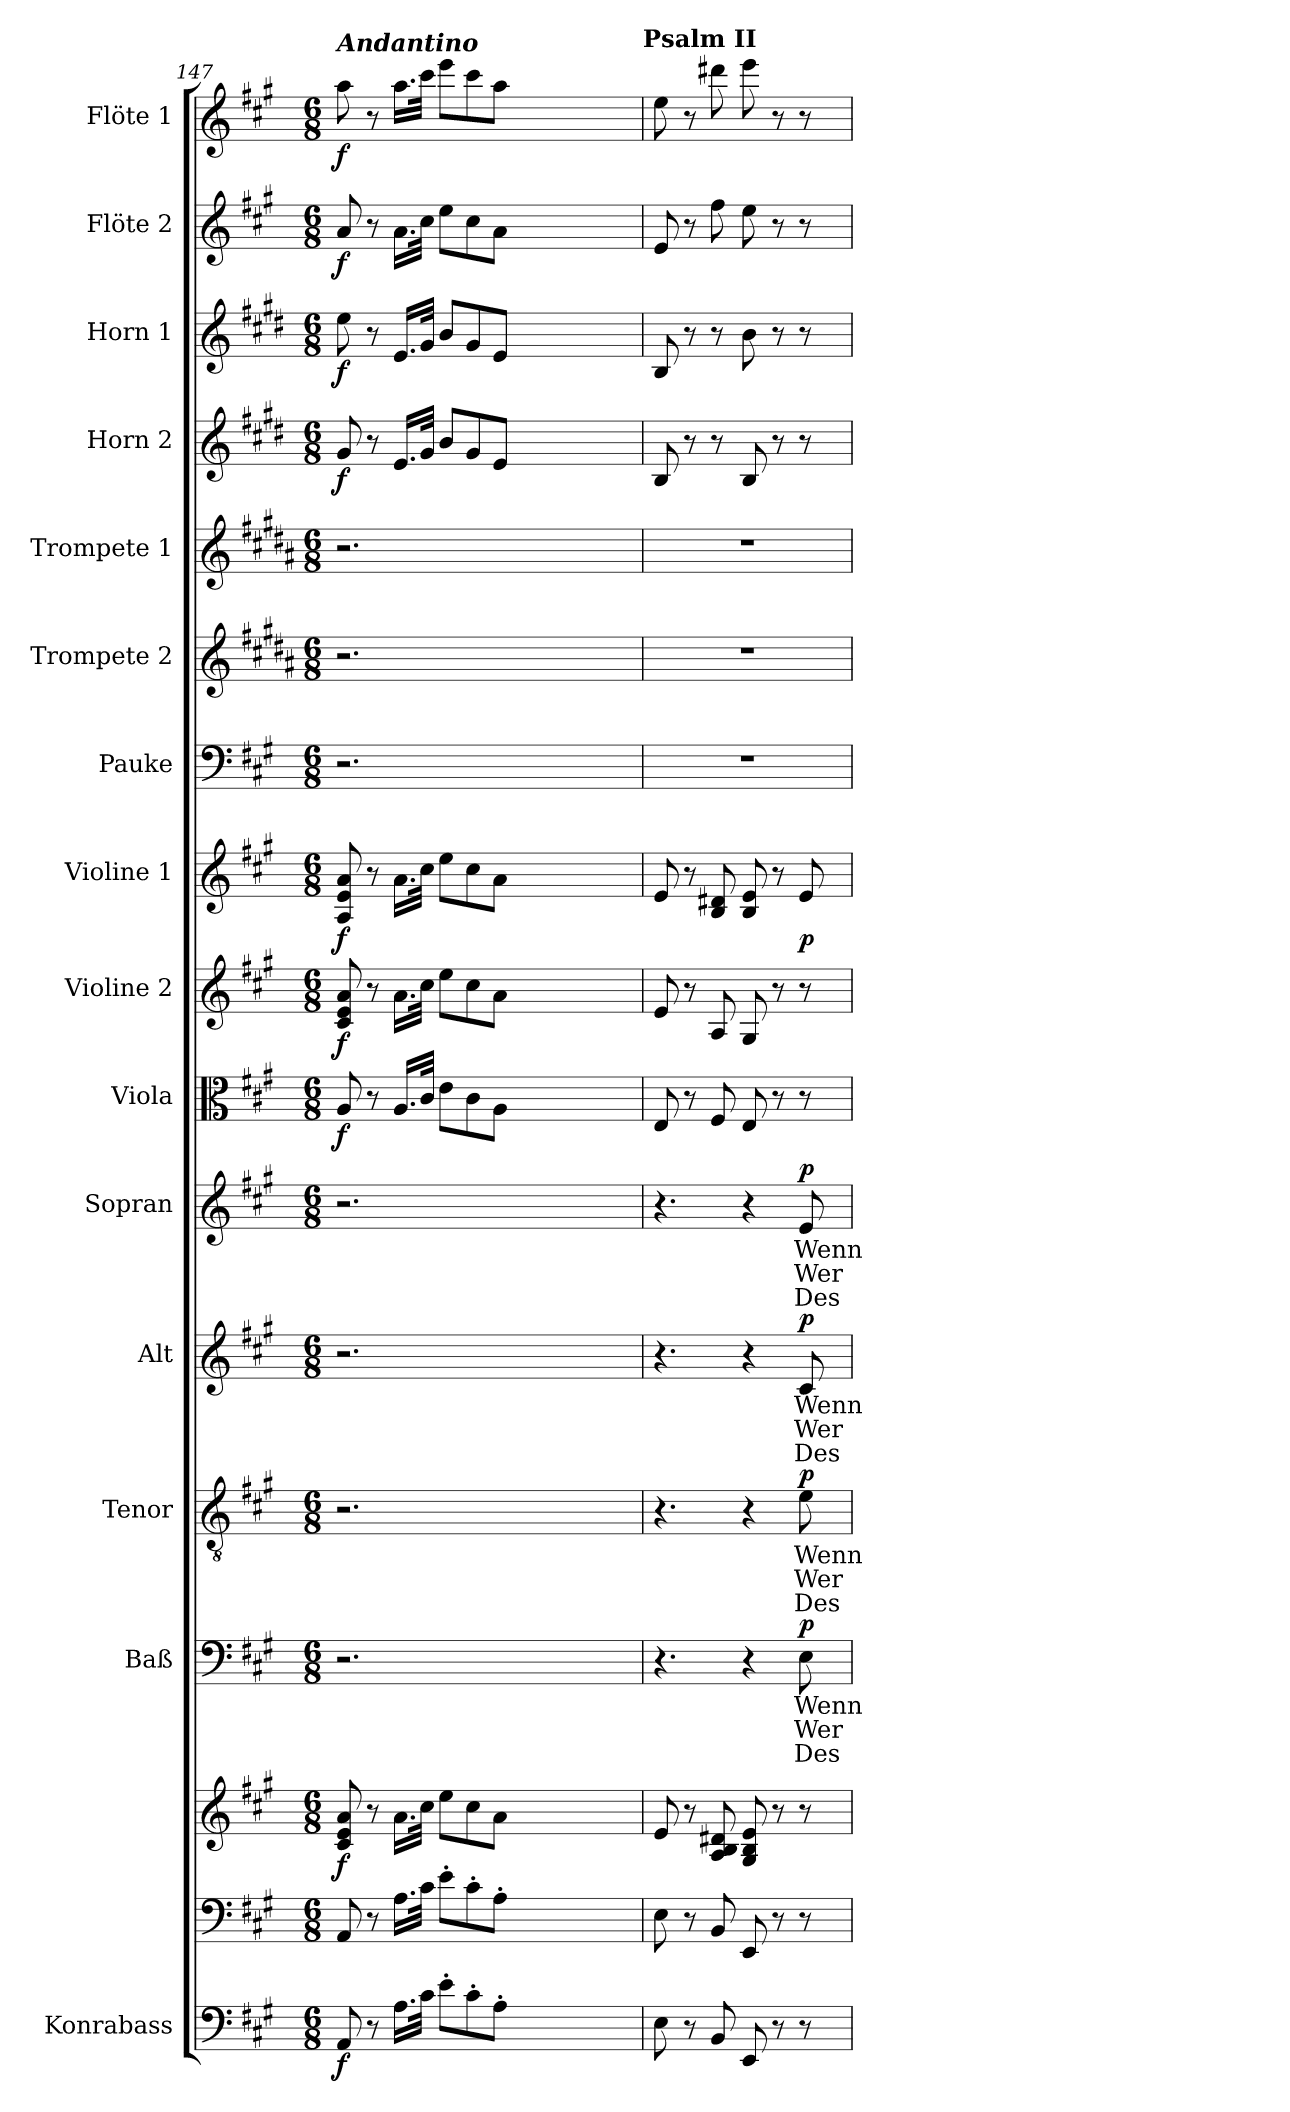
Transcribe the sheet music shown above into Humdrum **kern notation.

**kern	**dynam	**kern	**kern	**dynam	**kern	**text	**text	**text	**dynam	**kern	**text	**text	**text	**dynam	**kern	**text	**text	**text	**dynam	**kern	**text	**text	**text	**dynam	**kern	**dynam	**kern	**dynam	**kern	**dynam	**kern	**kern	**kern	**kern	**dynam	**kern	**dynam	**kern	**dynam	**kern	**dynam
*part16	*part16	*part15	*part15	*part15	*part14	*part14	*part14	*part14	*part14	*part13	*part13	*part13	*part13	*part13	*part12	*part12	*part12	*part12	*part12	*part11	*part11	*part11	*part11	*part11	*part10	*part10	*part9	*part9	*part8	*part8	*part7	*part6	*part5	*part4	*part4	*part3	*part3	*part2	*part2	*part1	*part1
*staff17	*staff17	*staff16	*staff15	*staff15/16	*staff14	*staff14	*staff14	*staff14	*staff14	*staff13	*staff13	*staff13	*staff13	*staff13	*staff12	*staff12	*staff12	*staff12	*staff12	*staff11	*staff11	*staff11	*staff11	*staff11	*staff10	*staff10	*staff9	*staff9	*staff8	*staff8	*staff7	*staff6	*staff5	*staff4	*staff4	*staff3	*staff3	*staff2	*staff2	*staff1	*staff1
*I"Konrabass	*	*	*	*	*I"Baß	*	*	*	*	*I"Tenor	*	*	*	*	*I"Alt	*	*	*	*	*I"Sopran	*	*	*	*	*I"Viola	*	*I"Violine 2	*	*I"Violine 1	*	*I"Pauke	*I"Trompete 2	*I"Trompete 1	*I"Horn 2	*	*I"Horn 1	*	*I"Flöte 2	*	*I"Flöte 1	*
*I'Kb.	*	*	*	*	*I'Baß	*	*	*	*	*I'Ten	*	*	*	*	*I'Alt	*	*	*	*	*I'Sop	*	*	*	*	*I'Vla.	*	*I'Vln. 2	*	*I'Vln. 1	*	*I'Pk.	*I'Trp. 2	*I'Trp. 1	*I'Hrn. 2	*	*I'Hrn. 1	*	*I'Fl. 2	*	*I'Fl. 1	*
!!LO:PB:g=z
*clefF4	*	*clefF4	*clefG2	*	*clefF4	*	*	*	*	*clefGv2	*	*	*	*	*clefG2	*	*	*	*	*clefG2	*	*	*	*	*clefC3	*	*clefG2	*	*clefG2	*	*clefF4	*clefG2	*clefG2	*clefG2	*	*clefG2	*	*clefG2	*	*clefG2	*
*ITrd7c12	*	*	*	*	*	*	*	*	*	*	*	*	*	*	*	*	*	*	*	*	*	*	*	*	*	*	*	*	*	*	*	*ITrd1c2	*ITrd1c2	*ITrd4c7	*	*ITrd4c7	*	*	*	*	*
*k[f#c#g#]	*	*k[f#c#g#]	*k[f#c#g#]	*	*k[f#c#g#]	*	*	*	*	*k[f#c#g#]	*	*	*	*	*k[f#c#g#]	*	*	*	*	*k[f#c#g#]	*	*	*	*	*k[f#c#g#]	*	*k[f#c#g#]	*	*k[f#c#g#]	*	*k[f#c#g#]	*k[f#c#g#]	*k[f#c#g#]	*k[f#c#g#]	*	*k[f#c#g#]	*	*k[f#c#g#]	*	*k[f#c#g#]	*
*A:	*	*A:	*A:	*	*A:	*	*	*	*	*A:	*	*	*	*	*A:	*	*	*	*	*A:	*	*	*	*	*A:	*	*A:	*	*A:	*	*A:	*A:	*A:	*A:	*	*A:	*	*A:	*	*A:	*
*M6/8	*	*M6/8	*M6/8	*	*M6/8	*	*	*	*	*M6/8	*	*	*	*	*M6/8	*	*	*	*	*M6/8	*	*	*	*	*M6/8	*	*M6/8	*	*M6/8	*	*M6/8	*M6/8	*M6/8	*M6/8	*	*M6/8	*	*M6/8	*	*M6/8	*
=147	=147	=147	=147	=147	=147	=147	=147	=147	=147	=147	=147	=147	=147	=147	=147	=147	=147	=147	=147	=147	=147	=147	=147	=147	=147	=147	=147	=147	=147	=147	=147	=147	=147	=147	=147	=147	=147	=147	=147	=147	=147
!	!	!	!	!	!	!	!	!	!	!	!	!	!	!	!	!	!	!	!	!	!	!	!	!	!	!	!	!	!	!	!	!	!	!	!	!	!	!	!	!LO:TX:a:Bi:t=Andantino	!
!	!LO:DY:b	!	!	!LO:DY:b	!	!	!	!	!	!	!	!	!	!	!	!	!	!	!	!	!	!	!	!	!	!LO:DY:b	!	!LO:DY:b	!	!LO:DY:b	!	!	!	!	!LO:DY:b	!	!LO:DY:b	!	!LO:DY:b	!	!LO:DY:b
8AAA/	f	8AA/	8c#/ 8e/ 8a/	f	2.r	.	.	.	.	2.r	.	.	.	.	2.r	.	.	.	.	2.r	.	.	.	.	8A/	f	8c#/ 8e/ 8a/	f	8A/ 8e/ 8a/	f	2.r	2.r	2.r	8c#/	f	8a\	f	8a/	f	8aa\	f
8r	.	8r	8r	.	.	.	.	.	.	.	.	.	.	.	.	.	.	.	.	.	.	.	.	.	8r	.	8r	.	8r	.	.	.	.	8r	.	8r	.	8r	.	8r	.
16.AA\LL	.	16.A\LL	16.a\LL	.	.	.	.	.	.	.	.	.	.	.	.	.	.	.	.	.	.	.	.	.	16.A/LL	.	16.a\LL	.	16.a\LL	.	.	.	.	16.A/LL	.	16.A/LL	.	16.a\LL	.	16.aa\LL	.
32C#\JJk	.	32c#\JJk	32cc#\JJk	.	.	.	.	.	.	.	.	.	.	.	.	.	.	.	.	.	.	.	.	.	32c#/JJk	.	32cc#\JJk	.	32cc#\JJk	.	.	.	.	32c#/JJk	.	32c#/JJk	.	32cc#\JJk	.	32ccc#\JJk	.
8E'>\L	.	8e'>\L	8ee\L	.	.	.	.	.	.	.	.	.	.	.	.	.	.	.	.	.	.	.	.	.	8e\L	.	8ee\L	.	8ee\L	.	.	.	.	8e/L	.	8e/L	.	8ee\L	.	8eee\L	.
8C#'>\	.	8c#'>\	8cc#\	.	.	.	.	.	.	.	.	.	.	.	.	.	.	.	.	.	.	.	.	.	8c#\	.	8cc#\	.	8cc#\	.	.	.	.	8c#/	.	8c#/	.	8cc#\	.	8ccc#\	.
8AA'>\J	.	8A'>\J	8a\J	.	.	.	.	.	.	.	.	.	.	.	.	.	.	.	.	.	.	.	.	.	8A\J	.	8a\J	.	8a\J	.	.	.	.	8A/J	.	8A/J	.	8a\J	.	8aa\J	.
1.ryy	.	1.ryy	1.ryy	.	1.ryy	.	.	.	.	1.ryy	.	.	.	.	1.ryy	.	.	.	.	1.ryy	.	.	.	.	1.ryy	.	1.ryy	.	1.ryy	.	1.ryy	1.ryy	1.ryy	1.ryy	.	1.ryy	.	1.ryy	.	1.ryy	.
!	!	!	!	!	!	!	!	!	!	!	!	!	!	!	!	!	!	!	!	!	!	!	!	!	!	!	!	!	!	!	!	!	!	!	!	!	!	!	!	!LO:TX:a:B:t=Psalm II	!
=148	=148	=148	=148	=148	=148	=148	=148	=148	=148	=148	=148	=148	=148	=148	=148	=148	=148	=148	=148	=148	=148	=148	=148	=148	=148	=148	=148	=148	=148	=148	=148	=148	=148	=148	=148	=148	=148	=148	=148	=148	=148
8EE\	.	8E\	8e/	.	4.r	.	.	.	.	4.r	.	.	.	.	4.r	.	.	.	.	4.r	.	.	.	.	8E/	.	8e/	.	8e/	.	2.r	2.r	2.r	8E/	.	8E/	.	8e/	.	8ee\	.
8r	.	8r	8r	.	.	.	.	.	.	.	.	.	.	.	.	.	.	.	.	.	.	.	.	.	8r	.	8r	.	8r	.	.	.	.	8r	.	8r	.	8r	.	8r	.
8BBB/	.	8BB/	8A/ 8B/ 8d#X/	.	.	.	.	.	.	.	.	.	.	.	.	.	.	.	.	.	.	.	.	.	8F#/	.	8A/	.	8B/ 8d#X/	.	.	.	.	8r	.	8r	.	8ff#\	.	8ddd#X\	.
8EEE/	.	8EE/	8G#/ 8B/ 8e/	.	4r	.	.	.	.	4r	.	.	.	.	4r	.	.	.	.	4r	.	.	.	.	8E/	.	8G#/	.	8B/ 8e/	.	.	.	.	8E/	.	8e\	.	8ee\	.	8eee\	.
8r	.	8r	8r	.	.	.	.	.	.	.	.	.	.	.	.	.	.	.	.	.	.	.	.	.	8r	.	8r	.	8r	.	.	.	.	8r	.	8r	.	8r	.	8r	.
!	!	!	!	!	!	!LO:LY:b	!LO:LY:b	!LO:LY:b	!LO:DY:a	!	!LO:LY:b	!LO:LY:b	!LO:LY:b	!LO:DY:a	!	!LO:LY:b	!LO:LY:b	!LO:LY:b	!LO:DY:a	!	!LO:LY:b	!LO:LY:b	!LO:LY:b	!LO:DY:a	!	!	!	!	!	!LO:DY:b	!	!	!	!	!	!	!	!	!	!	!
8r	.	8r	8r	.	8E\	Wenn	Wer	Des	p	8e\	Wenn	Wer	Des	p	8c#/	Wenn	Wer	Des	p	8e/	Wenn	Wer	Des	p	8r	.	8r	.	8e/	p	.	.	.	8r	.	8r	.	8r	.	8r	.
=	=	=	=	=	=	=	=	=	=	=	=	=	=	=	=	=	=	=	=	=	=	=	=	=	=	=	=	=	=	=	=	=	=	=	=	=	=	=	=	=	=
*-	*-	*-	*-	*-	*-	*-	*-	*-	*-	*-	*-	*-	*-	*-	*-	*-	*-	*-	*-	*-	*-	*-	*-	*-	*-	*-	*-	*-	*-	*-	*-	*-	*-	*-	*-	*-	*-	*-	*-	*-	*-
